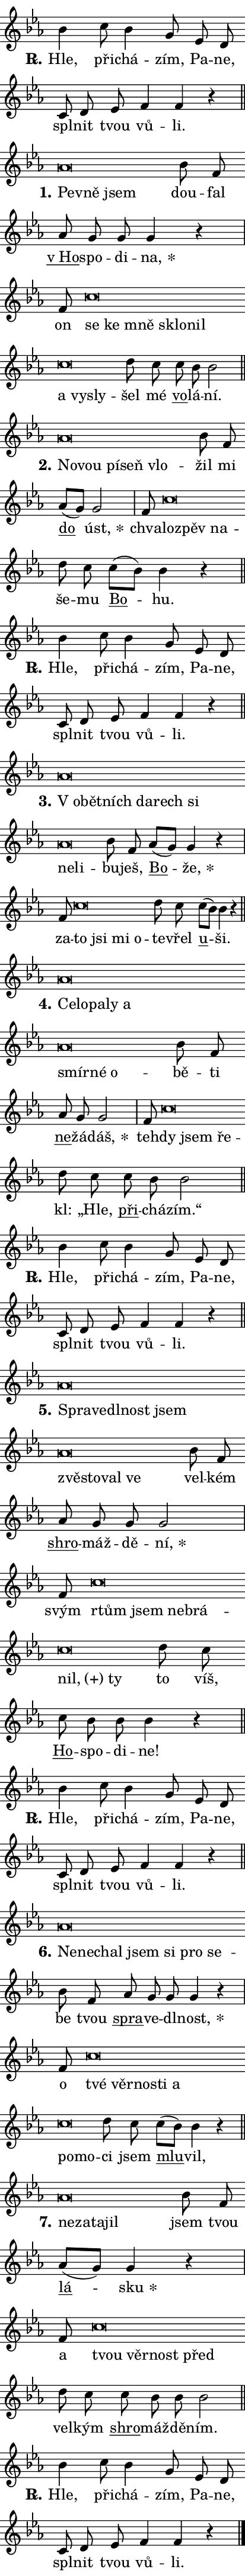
\version "2.24.0"
\header { tagline = "" }
\paper {
  indent = 0\cm
  top-margin = 0\cm
  right-margin = 0\cm
  bottom-margin = 0\cm
  left-margin = 0\cm
  paper-width = 7\cm
  page-breaking = #ly:one-page-breaking
  system-system-spacing.basic-distance = #11
  score-system-spacing.basic-distance = #11
  ragged-last = ##f
}


%% Author: Thomas Morley
%% https://lists.gnu.org/archive/html/lilypond-user/2020-05/msg00002.html
#(define (line-position grob)
"Returns position of @var[grob} in current system:
   @code{'start}, if at first time-step
   @code{'end}, if at last time-step
   @code{'middle} otherwise
"
  (let* ((col (ly:item-get-column grob))
         (ln (ly:grob-object col 'left-neighbor))
         (rn (ly:grob-object col 'right-neighbor))
         (col-to-check-left (if (ly:grob? ln) ln col))
         (col-to-check-right (if (ly:grob? rn) rn col))
         (break-dir-left
           (and
             (ly:grob-property col-to-check-left 'non-musical #f)
             (ly:item-break-dir col-to-check-left)))
         (break-dir-right
           (and
             (ly:grob-property col-to-check-right 'non-musical #f)
             (ly:item-break-dir col-to-check-right))))
        (cond ((eqv? 1 break-dir-left) 'start)
              ((eqv? -1 break-dir-right) 'end)
              (else 'middle))))

#(define (tranparent-at-line-position vctor)
  (lambda (grob)
  "Relying on @code{line-position} select the relevant enry from @var{vctor}.
Used to determine transparency,"
    (case (line-position grob)
      ((end) (not (vector-ref vctor 0)))
      ((middle) (not (vector-ref vctor 1)))
      ((start) (not (vector-ref vctor 2))))))

noteHeadBreakVisibility =
#(define-music-function (break-visibility)(vector?)
"Makes @code{NoteHead}s transparent relying on @var{break-visibility}"
#{
  \override NoteHead.transparent =
    #(tranparent-at-line-position break-visibility)
#})

#(define delete-ledgers-for-transparent-note-heads
  (lambda (grob)
    "Reads whether a @code{NoteHead} is transparent.
If so this @code{NoteHead} is removed from @code{'note-heads} from
@var{grob}, which is supposed to be @code{LedgerLineSpanner}.
As a result ledgers are not printed for this @code{NoteHead}"
    (let* ((nhds-array (ly:grob-object grob 'note-heads))
           (nhds-list
             (if (ly:grob-array? nhds-array)
                 (ly:grob-array->list nhds-array)
                 '()))
           ;; Relies on the transparent-property being done before
           ;; Staff.LedgerLineSpanner.after-line-breaking is executed.
           ;; This is fragile ...
           (to-keep
             (remove
               (lambda (nhd)
                 (ly:grob-property nhd 'transparent #f))
               nhds-list)))
      ;; TODO find a better method to iterate over grob-arrays, similiar
      ;; to filter/remove etc for lists
      ;; For now rebuilt from scratch
      (set! (ly:grob-object grob 'note-heads)  '())
      (for-each
        (lambda (nhd)
          (ly:pointer-group-interface::add-grob grob 'note-heads nhd))
        to-keep))))

hideNotes = {
  \noteHeadBreakVisibility #begin-of-line-visible
}
unHideNotes = {
  \noteHeadBreakVisibility #all-visible
}

% work-around for resetting accidentals
% https://lilypond.org/doc/v2.23/Documentation/notation/displaying-rhythms#unmetered-music
cadenzaMeasure = {
  \cadenzaOff
  \partial 1024 s1024
  \cadenzaOn
}

#(define-markup-command (accent layout props text) (markup?)
  "Underline accented syllable"
  (interpret-markup layout props
    #{\markup \override #'(offset . 4.3) \underline { #text }#}))

responsum = \markup \concat {
  "R" \hspace #-1.05 \path #0.1 #'((moveto 0 0.07) (lineto 0.9 0.8)) \hspace #0.05 "."
}

\layout {
    \context {
        \Staff
        \remove "Time_signature_engraver"
        \override LedgerLineSpanner.after-line-breaking = #delete-ledgers-for-transparent-note-heads
    }
    \context {
        \Voice {
            \override NoteHead.output-attributes = #'((class . "notehead"))
            \override Hairpin.height = #0.55
        }
    }
    \context {
        \Lyrics {
            \override StanzaNumber.output-attributes = #'((class . "stanzanumber"))
            \override LyricSpace.minimum-distance = #0.9
            \override LyricText.font-name = #"TeX Gyre Schola"
            \override LyricText.font-size = 1
            \override StanzaNumber.font-name = #"TeX Gyre Schola Bold"
            \override StanzaNumber.font-size = 1
        }
    }
}

% magnetic-lyrics.ily
%
%   written by
%     Jean Abou Samra <jean@abou-samra.fr>
%     Werner Lemberg <wl@gnu.org>
%
%   adapted by
%     Jiri Hon <jiri.hon@gmail.com>
%
% Version 2022-Apr-15

% https://www.mail-archive.com/lilypond-user@gnu.org/msg149350.html

#(define (Left_hyphen_pointer_engraver context)
   "Collect syllable-hyphen-syllable occurrences in lyrics and store
them in properties.  This engraver only looks to the left.  For
example, if the lyrics input is @code{foo -- bar}, it does the
following.

@itemize @bullet
@item
Set the @code{text} property of the @code{LyricHyphen} grob between
@q{foo} and @q{bar} to @code{foo}.

@item
Set the @code{left-hyphen} property of the @code{LyricText} grob with
text @q{foo} to the @code{LyricHyphen} grob between @q{foo} and
@q{bar}.
@end itemize

Use this auxiliary engraver in combination with the
@code{lyric-@/text::@/apply-@/magnetic-@/offset!} hook."
   (let ((hyphen #f)
         (text #f))
     (make-engraver
      (acknowledgers
       ((lyric-syllable-interface engraver grob source-engraver)
        (set! text grob)))
      (end-acknowledgers
       ((lyric-hyphen-interface engraver grob source-engraver)
        ;(when (not (grob::has-interface grob 'lyric-space-interface))
          (set! hyphen grob)));)
      ((stop-translation-timestep engraver)
       (when (and text hyphen)
         (ly:grob-set-object! text 'left-hyphen hyphen))
       (set! text #f)
       (set! hyphen #f)))))

#(define (lyric-text::apply-magnetic-offset! grob)
   "If the space between two syllables is less than the value in
property @code{LyricText@/.details@/.squash-threshold}, move the right
syllable to the left so that it gets concatenated with the left
syllable.

Use this function as a hook for
@code{LyricText@/.after-@/line-@/breaking} if the
@code{Left_@/hyphen_@/pointer_@/engraver} is active."
   (let ((hyphen (ly:grob-object grob 'left-hyphen #f)))
     (when hyphen
       (let ((left-text (ly:spanner-bound hyphen LEFT)))
         (when (grob::has-interface left-text 'lyric-syllable-interface)
           (let* ((common (ly:grob-common-refpoint grob left-text X))
                  (this-x-ext (ly:grob-extent grob common X))
                  (left-x-ext
                   (begin
                     ;; Trigger magnetism for left-text.
                     (ly:grob-property left-text 'after-line-breaking)
                     (ly:grob-extent left-text common X)))
                  ;; `delta` is the gap width between two syllables.
                  (delta (- (interval-start this-x-ext)
                            (interval-end left-x-ext)))
                  (details (ly:grob-property grob 'details))
                  (threshold (assoc-get 'squash-threshold details 0.2)))
             (when (< delta threshold)
               (let* (;; We have to manipulate the input text so that
                      ;; ligatures crossing syllable boundaries are not
                      ;; disabled.  For languages based on the Latin
                      ;; script this is essentially a beautification.
                      ;; However, for non-Western scripts it can be a
                      ;; necessity.
                      (lt (ly:grob-property left-text 'text))
                      (rt (ly:grob-property grob 'text))
                      (is-space (grob::has-interface hyphen 'lyric-space-interface))
                      (space (if is-space " " ""))
                      (space-markup (grob-interpret-markup grob " "))
                      (space-size (interval-length (ly:stencil-extent space-markup X)))
                      (extra-delta (if is-space space-size 0))
                      ;; Append new syllable.
                      (ltrt-space (if (and (string? lt) (string? rt))
                                (string-append lt space rt)
                                (make-concat-markup (list lt space rt))))
                      ;; Right-align `ltrt` to the right side.
                      (ltrt-space-markup (grob-interpret-markup
                               grob
                               (make-translate-markup
                                (cons (interval-length this-x-ext) 0)
                                (make-right-align-markup ltrt-space)))))
                 (begin
                   ;; Don't print `left-text`.
                   (ly:grob-set-property! left-text 'stencil #f)
                   ;; Set text and stencil (which holds all collected
                   ;; syllables so far) and shift it to the left.
                   (ly:grob-set-property! grob 'text ltrt-space)
                   (ly:grob-set-property! grob 'stencil ltrt-space-markup)
                   (ly:grob-translate-axis! grob (- (- delta extra-delta)) X))))))))))


#(define (lyric-hyphen::displace-bounds-first grob)
   ;; Make very sure this callback isn't triggered too early.
   (let ((left (ly:spanner-bound grob LEFT))
         (right (ly:spanner-bound grob RIGHT)))
     (ly:grob-property left 'after-line-breaking)
     (ly:grob-property right 'after-line-breaking)
     (ly:lyric-hyphen::print grob)))

squashThreshold = #0.4

\layout {
  \context {
    \Lyrics
    \consists #Left_hyphen_pointer_engraver
    \override LyricText.after-line-breaking =
      #lyric-text::apply-magnetic-offset!
    \override LyricHyphen.stencil = #lyric-hyphen::displace-bounds-first
    \override LyricText.details.squash-threshold = \squashThreshold
    \override LyricHyphen.minimum-distance = 0
    \override LyricHyphen.minimum-length = \squashThreshold
  }
}

squash = \override LyricText.details.squash-threshold = 9999
unSquash = \override LyricText.details.squash-threshold = \squashThreshold

left = \override LyricText.self-alignment-X = #LEFT
unLeft = \revert LyricText.self-alignment-X

starOffset = #(lambda (grob) 
                (let ((x_offset (ly:self-alignment-interface::aligned-on-x-parent grob)))
                  (if (= x_offset 0) 0 (+ x_offset 1.2))))

star = #(define-music-function (syllable)(string?)
"Append star separator at the end of a syllable"
#{
  \once \override LyricText.X-offset = #starOffset
  \lyricmode { \markup {
    #syllable
    \override #'((font-name . "TeX Gyre Schola Bold")) \hspace #0.2 \lower #0.65 \larger "*"
  } }
#})

starAccent = #(define-music-function (syllable)(string?)
"Append star separator at the end of a syllable and make accent"
#{
  \once \override LyricText.X-offset = #starOffset
  \lyricmode { \markup {
    \accent #syllable
    \override #'((font-name . "TeX Gyre Schola Bold")) \hspace #0.2 \lower #0.65 \larger "*"
  } }
#})

breath = #(define-music-function (syllable)(string?)
"Append breathing indicator at the end of a syllable"
#{
  \lyricmode { \markup { #syllable "+" } }
#})

optionalBreath = #(define-music-function (syllable)(string?)
"Append optional breathing indicator at the end of a syllable"
#{
  \lyricmode { \markup { #syllable "(+)" } }
#})


\score {
    <<
        \new Voice = "melody" { \cadenzaOn \key es \major \relative { bes'4 c8 bes4 g8 \bar "" es d \bar "" c d es \bar "" f4 f r \cadenzaMeasure \bar "||" \break } }
        \new Lyrics \lyricsto "melody" { \lyricmode { \set stanza = \responsum
Hle, při -- chá -- zím, Pa -- ne, spl -- nit tvou vů -- li. } }
    >>
    \layout {}
}

\score {
    <<
        \new Voice = "melody" { \cadenzaOn \key es \major \relative { as'\breve*1/16 \hideNotes \breve*1/16 \breve*1/16 \bar "" \unHideNotes bes8 f \bar "" as g g g4 r \cadenzaMeasure \bar "|" f8 c'\breve*1/16 \hideNotes \breve*1/16 \bar "" \breve*1/16 \bar "" \breve*1/16 \bar "" \breve*1/16 \bar "" \breve*1/16 \bar "" \breve*1/16 \breve*1/16 \bar "" \unHideNotes d8 c \bar "" c bes bes2 \cadenzaMeasure \bar "||" \break } }
        \new Lyrics \lyricsto "melody" { \lyricmode { \set stanza = "1."
\left Pev -- \squash ně jsem \unLeft \unSquash dou -- fal \markup \accent "v Ho" -- spo -- di -- \star na, on \left se \squash ke mně sklo -- nil a vy -- sly -- \unLeft \unSquash šel mé \markup \accent vo -- lá -- ní. } }
    >>
    \layout {}
}

\score {
    <<
        \new Voice = "melody" { \cadenzaOn \key es \major \relative { as'\breve*1/16 \hideNotes \breve*1/16 \bar "" \breve*1/16 \bar "" \breve*1/16 \breve*1/16 \bar "" \unHideNotes bes8 f \bar "" as[( g)] g2 \cadenzaMeasure \bar "|" f8 c'\breve*1/16 \hideNotes \breve*1/16 \breve*1/16 \bar "" \unHideNotes d8 c \bar "" c[( bes)] bes4 r \cadenzaMeasure \bar "||" \break } }
        \new Lyrics \lyricsto "melody" { \lyricmode { \set stanza = "2."
\left No -- \squash vou pí -- seň vlo -- \unLeft \unSquash žil mi \markup \accent do \star úst, chva -- \left lo -- \squash zpěv na -- \unLeft \unSquash še -- mu \markup \accent Bo -- hu. } }
    >>
    \layout {}
}

\score {
    <<
        \new Voice = "melody" { \cadenzaOn \key es \major \relative { bes'4 c8 bes4 g8 \bar "" es d \bar "" c d es \bar "" f4 f r \cadenzaMeasure \bar "||" \break } }
        \new Lyrics \lyricsto "melody" { \lyricmode { \set stanza = \responsum
Hle, při -- chá -- zím, Pa -- ne, spl -- nit tvou vů -- li. } }
    >>
    \layout {}
}

\score {
    <<
        \new Voice = "melody" { \cadenzaOn \key es \major \relative { as'\breve*1/16 \hideNotes \breve*1/16 \bar "" \breve*1/16 \bar "" \breve*1/16 \bar "" \breve*1/16 \bar "" \breve*1/16 \bar "" \breve*1/16 \breve*1/16 \bar "" \unHideNotes bes8 f \bar "" as[( g)] g4 r \cadenzaMeasure \bar "|" f8 c'\breve*1/16 \hideNotes \breve*1/16 \bar "" \breve*1/16 \breve*1/16 \bar "" \unHideNotes d8 c \bar "" c[( bes)] bes4 r \cadenzaMeasure \bar "||" \break } }
        \new Lyrics \lyricsto "melody" { \lyricmode { \set stanza = "3."
\left "V o" -- \squash bět -- ních da -- rech si ne -- li -- \unLeft \unSquash bu -- ješ, \markup \accent Bo -- \star že, za -- \left to \squash jsi mi o -- \unLeft \unSquash te -- vřel \markup \accent u -- ši. } }
    >>
    \layout {}
}

\score {
    <<
        \new Voice = "melody" { \cadenzaOn \key es \major \relative { as'\breve*1/16 \hideNotes \breve*1/16 \bar "" \breve*1/16 \bar "" \breve*1/16 \bar "" \breve*1/16 \bar "" \breve*1/16 \bar "" \breve*1/16 \breve*1/16 \bar "" \unHideNotes bes8 f \bar "" as g g2 \cadenzaMeasure \bar "|" f8 c'\breve*1/16 \hideNotes \breve*1/16 \breve*1/16 \bar "" \unHideNotes d8 c \bar "" c bes bes2 \cadenzaMeasure \bar "||" \break } }
        \new Lyrics \lyricsto "melody" { \lyricmode { \set stanza = "4."
\left Ce -- \squash lo -- pa -- ly a smír -- né o -- \unLeft \unSquash bě -- ti \markup \accent ne -- žá -- \star dáš, teh -- \left dy \squash jsem ře -- \unLeft \unSquash kl: „Hle, \markup \accent při -- chá -- zím.“ } }
    >>
    \layout {}
}

\score {
    <<
        \new Voice = "melody" { \cadenzaOn \key es \major \relative { bes'4 c8 bes4 g8 \bar "" es d \bar "" c d es \bar "" f4 f r \cadenzaMeasure \bar "||" \break } }
        \new Lyrics \lyricsto "melody" { \lyricmode { \set stanza = \responsum
Hle, při -- chá -- zím, Pa -- ne, spl -- nit tvou vů -- li. } }
    >>
    \layout {}
}

\score {
    <<
        \new Voice = "melody" { \cadenzaOn \key es \major \relative { as'\breve*1/16 \hideNotes \breve*1/16 \bar "" \breve*1/16 \bar "" \breve*1/16 \bar "" \breve*1/16 \bar "" \breve*1/16 \bar "" \breve*1/16 \bar "" \breve*1/16 \breve*1/16 \bar "" \unHideNotes bes8 f \bar "" as g g g2 \cadenzaMeasure \bar "|" f8 c'\breve*1/16 \hideNotes \breve*1/16 \bar "" \breve*1/16 \bar "" \breve*1/16 \bar "" \breve*1/16 \breve*1/16 \bar "" \unHideNotes d8 c \bar "" c bes bes bes4 r \cadenzaMeasure \bar "||" \break } }
        \new Lyrics \lyricsto "melody" { \lyricmode { \set stanza = "5."
\left Spra -- \squash ve -- dl -- nost jsem zvě -- sto -- val ve \unLeft \unSquash vel -- kém \markup \accent shro -- máž -- dě -- \star ní, svým \left rtům \squash jsem ne -- brá -- \optionalBreath nil, ty \unLeft \unSquash to víš, \markup \accent Ho -- spo -- di -- ne! } }
    >>
    \layout {}
}

\score {
    <<
        \new Voice = "melody" { \cadenzaOn \key es \major \relative { bes'4 c8 bes4 g8 \bar "" es d \bar "" c d es \bar "" f4 f r \cadenzaMeasure \bar "||" \break } }
        \new Lyrics \lyricsto "melody" { \lyricmode { \set stanza = \responsum
Hle, při -- chá -- zím, Pa -- ne, spl -- nit tvou vů -- li. } }
    >>
    \layout {}
}

\score {
    <<
        \new Voice = "melody" { \cadenzaOn \key es \major \relative { as'\breve*1/16 \hideNotes \breve*1/16 \bar "" \breve*1/16 \bar "" \breve*1/16 \bar "" \breve*1/16 \bar "" \breve*1/16 \breve*1/16 \bar "" \unHideNotes bes8 f \bar "" as g g g4 r \cadenzaMeasure \bar "|" f8 c'\breve*1/16 \hideNotes \breve*1/16 \bar "" \breve*1/16 \bar "" \breve*1/16 \bar "" \breve*1/16 \bar "" \breve*1/16 \breve*1/16 \bar "" \unHideNotes d8 c \bar "" c[( bes)] bes4 r \cadenzaMeasure \bar "||" \break } }
        \new Lyrics \lyricsto "melody" { \lyricmode { \set stanza = "6."
\left Ne -- \squash ne -- chal jsem si pro se -- \unLeft \unSquash be tvou \markup \accent spra -- ve -- dl -- \star nost, o \left tvé \squash věr -- no -- sti a po -- mo -- \unLeft \unSquash ci jsem \markup \accent mlu -- vil, } }
    >>
    \layout {}
}

\score {
    <<
        \new Voice = "melody" { \cadenzaOn \key es \major \relative { as'\breve*1/16 \hideNotes \breve*1/16 \bar "" \breve*1/16 \breve*1/16 \bar "" \unHideNotes bes8 f \bar "" as[( g)] g4 r \cadenzaMeasure \bar "|" f8 c'\breve*1/16 \hideNotes \breve*1/16 \bar "" \breve*1/16 \breve*1/16 \bar "" \unHideNotes d8 c \bar "" c bes bes bes2 \cadenzaMeasure \bar "||" \break } }
        \new Lyrics \lyricsto "melody" { \lyricmode { \set stanza = "7."
\left ne -- \squash za -- ta -- jil \unLeft \unSquash jsem tvou \markup \accent lá -- \star sku a \left tvou \squash věr -- nost před \unLeft \unSquash vel -- kým \markup \accent shro -- máž -- dě -- ním. } }
    >>
    \layout {}
}

\score {
    <<
        \new Voice = "melody" { \cadenzaOn \key es \major \relative { bes'4 c8 bes4 g8 \bar "" es d \bar "" c d es \bar "" f4 f r \cadenzaMeasure \bar "||" \break } \bar "|." }
        \new Lyrics \lyricsto "melody" { \lyricmode { \set stanza = \responsum
Hle, při -- chá -- zím, Pa -- ne, spl -- nit tvou vů -- li. } }
    >>
    \layout {}
}
